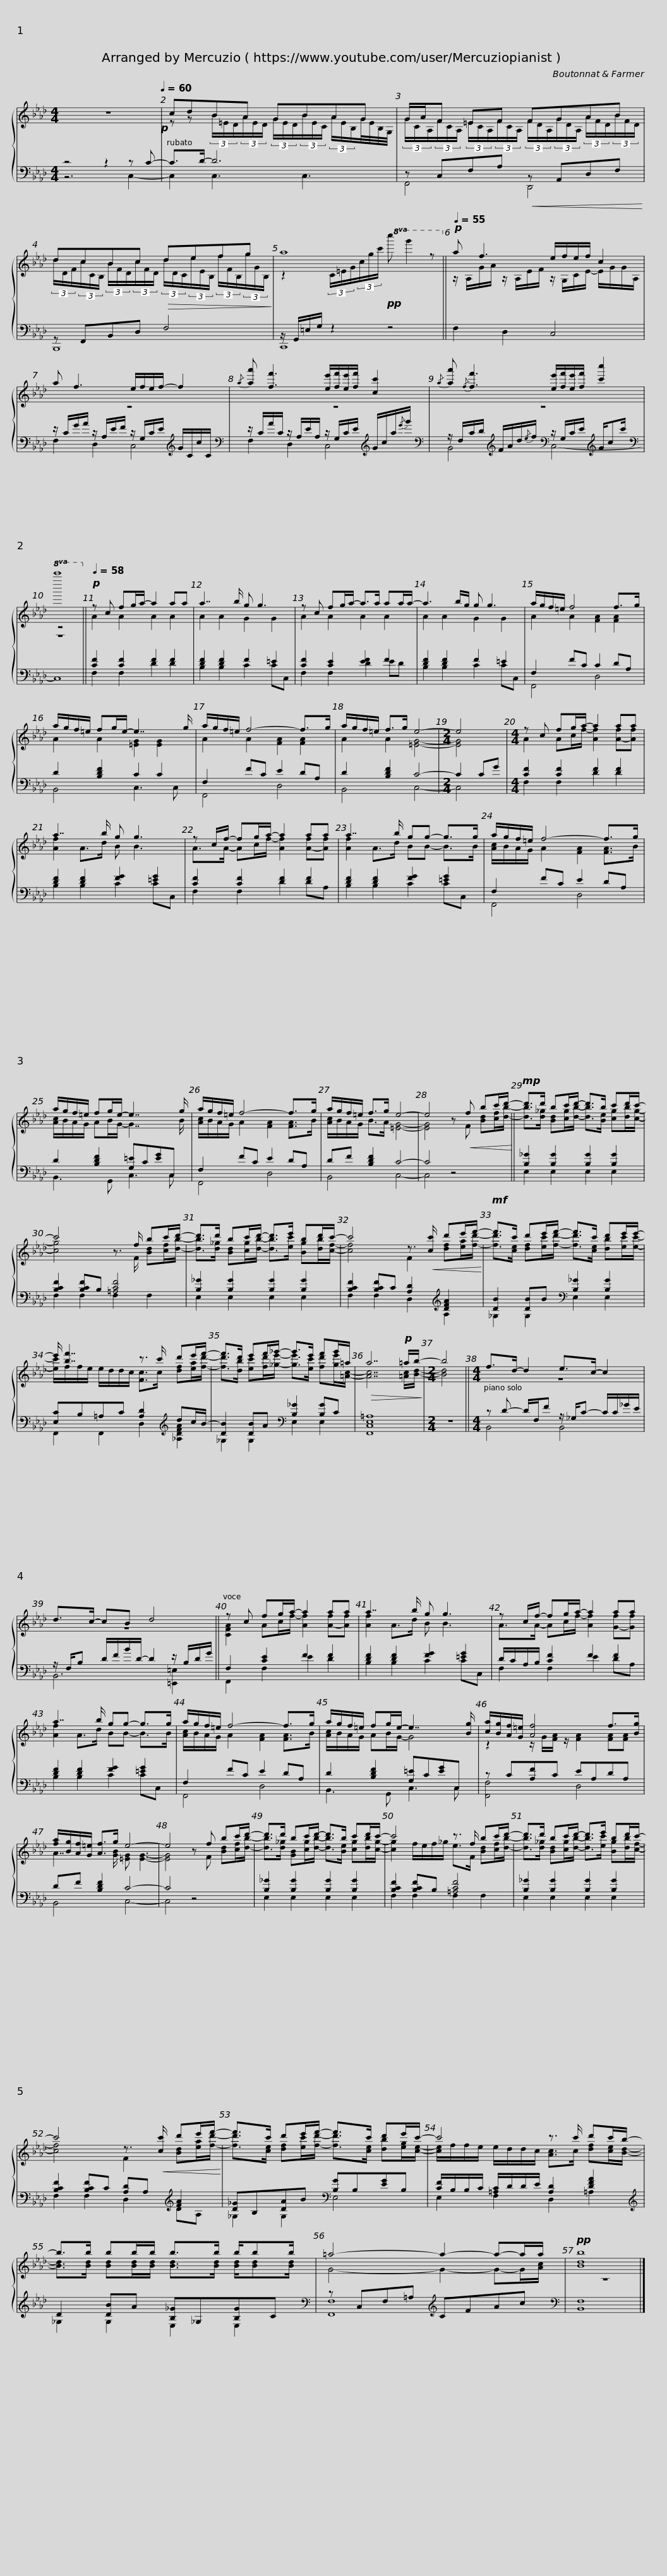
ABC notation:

X:1
%%score { ( 1 2 ) | ( 3 4 ) }
L:1/8
M:4/4
I:linebreak $
K:Ab
V:1 treble
V:2 treble
V:3 bass
V:4 bass
V:1
 z8[Q:1/4=60]!p! | cdBA GBAG |$ G/A/F =EF FGAB |$ dcBc!>(! defg!>)! | a8 ||$ %5
!p![Q:1/4=55] a f3 e/f/e/f/ c2 | a f3 e/f/e/f/- f2 |${/a} [aa'] [ff']3 [ee']/[ff']/[ee']/[ff']/ [cc']2 |{/a} [aa']{/f} [ff']3 [ee']/[ff']/[ee']/[ff']/ [c'c'']2 |!8va(! c'''8!8va)! ||$ %10
!p![Q:1/4=58] z c fg/a/- a2 aa | a7/2 b/ g g3 | z c fg/a/- a>a aa/a/- | a3 b/g/ g g3 |$ a/g/f/=e/ f4 f>g | %15
 a/g/f/=e/ fg/e/- e7/2 g/ | a/g/f/=e/ f4- f>g |$ a/g/f/=e/ f>g e4- |[M:2/4] e4 |[M:4/4] z c fg/a/- a2 aa |$ %20
 a7/2 b/ g g3 | z c/f/- fg/a/- a2 aa | a7/2 b/ gg- g>g |$ a/g/f/=e/ f4- f>g | a/g/f/=e/ fg/e/- e7/2 g/ |$ %25
 a/g/f/=e/ f4- f>g | a/g/f/=e/ f>g e4- | e4 z!<(! f bc'/d'/-!<)! ||$!mp! d'>d' bc'/d'/- d'>b c'd'/c'/- | c'4 z3/2 f/ bc'/d'/- |$ %30
 d'>d' bc'/d'/- d'>e' bd'/c'/- | c'4 z3/2!<(! [cc']/ d'e'/f'/-!<)! |$!mf! f'>c' d'e'/f'/- f'>c' d'e'/e'/- | e'/ [bf']7/2 z3/2 c'/ d'e'/f'/- |$ f'>d' e'f'/_g'/- g'>e' f'g'/=a/ | %35
!>(! a7!p! =a/b/-!>)! |[M:2/4] b4 ||$[M:4/4] f>d- d2 e>c- c2 | d>c- cB d4 ||$ z c fg/a/- a2 aa | %40
 a7/2 b/ g g3 | z c/f/- fg/a/- a2 aa |$ a7/2 b/ gg- g>g | a/g/f/=e/ f4- f>g | a/g/f/=e/ fg/e/- e7/2 [Bg]/ |$ %45
 [ca]/[Bg]/[Af]/[G=e]/ [Af]4 f>[Bg] | [fa]/[Bg]/[Af]/[G=e]/ [Af]>g e4- | e4 z f bc'/d'/- |$ d'>d' bc'/d'/- d'>b c'd'/c'/- | c'4 z3/2 f/ bc'/d'/- | %50
 d'>d' bc'/d'/- d'>e' bd'/c'/- |$ c'4 z3/2!<(! [cc']/ d'e'/f'/-!<)! | f'>c' d'e'/f'/- f'>c' d'e'/c'/- |$ c'4 z3/2 c'/ d'c'/b/- | b>b bb/b/ b>b b/bb/ | %55
 =a4- a2- a-a/a/ |$!pp! b8 |] %57
V:2
 z8 | z z (3B/=E/D/(3A/E/D/ (3G/E/D/(3B/E/C/ (3A/E/B,/G/4E/4B,/4G,/4 |$ (3G/C/A,/(3F/C/A,/ (3=E/C/A,/(3F/C/A,/ (3F/D/A,/(3G/D/A,/ (3A/F/D/(3B/F/D/ |$ (3d/D/F/(3c/C/B,/ (3B/F/D/(3c/F/D/ (3d/D/C/(3e/E/B,/ (3f/F/B,/(3g/G/B,/ | z2 (3C/=E/G/(3c/g/c'/!pp!!8va(! c'' g''2 z!8va)! ||$ %5
 z/ A,/G/A/ z/ A,/E/F/ z/ G,/C/E/- E/G/G/A,/ | z8 |$ z8 | z8 |!8va(! z8!8va)! ||$ %10
 A2 A2 A2 A2 | A2 A2 G2 G2 | A2 A2 A2 A2 | A2 A2 G2 G2 |$ A2 A2 [FA]2 [FA]2 | %15
 A2 A2 [=EG]2 [EG]2 | A2 A2 [FA]2 [FA]2 |$ A2 A2 [=EG]4- |[M:2/4] [EG]4 |[M:4/4] A2 Ac/f/- [Af]2 [A-f][Af] |$ %20
 [Af]2 A>d B B3 | A>A- Ac/f/- [Af]2 [A-f][Af] | [Af]2 A>d BB- B>B |$ [Ac]/B/A/G/ A2 [FA]2 [FA]>B | [Ac]/B/A/G/ AB/G/- G7/2 B/ |$ %25
 [Ac]/B/A/G/ A2 [FA]2 [FA]>B | [Ac]/B/A/G/ B>A [=EG]4- | [EG]4 z F [Bd][cf]/[db]/- ||$ [db]>[d_g] [Bd][cg]/[db]/- [db]>[Be] [cg][db]/[cg]/- | [cg]4 z3/2 F/ [Bd][cf]/[db]/- |$ %30
 [db]>[d_g] [Bd][cg]/[db]/- [db]>[ec'] [Bg][db]/[cf]/- | [cf]4 F2 [df][ea]/[fd']/- |$ [fd']>[ce] [df][ec']/[fd']/- [fd']>[ce] [db][ec']/[ec']/- | [ec']/f/f/e/ e/d/d/c/ [Fc]>c [df][ea]/[fd']/- |$ [fd']>[db] [ec'][fd']/[_ge']/- [ge']>[ec'] [fd'][ge']/[=Ac]/- | %35
 [Ac]7 [=Ac]/[Bd]/- |[M:2/4] [Bd]4 ||$[M:4/4] z8 | z8 ||$ [CFA]2 Ac/f/- [Af]2 [A-f][Af] | %40
 [Af]2 A>d B B3 | A>A- Ac/f/- [Af]2 [G-f][Gf] |$ [Af]2 A>d BB- B>B | [Ac]/B/A/G/ A2 [FA]2 [FA]>B | [Ac]/B/A/G/ AB/G/- G4 |$ %45
 z2 z/ G/[FA]/- z/ [FA]2 [FA][FA] | A7/2 [GB]/ [=EG] [EG]3- | [EG]4 z F [Bd][cf]/[db]/- |$ [db]>[d_g] [GB][cg]/[db]/- [db]>[Be] [cg][db]/[cg]/- | [cg]2 f/e/f/_g/ e>F [Bd][cf]/[db]/- | %50
 [db]>[d_g] [Bd][cg]/[db]/- [db]>[ec'] [Bg][db]/[cf]/- |$ [cf]4 F2 [Bd][ea]/[fd']/- | [fd']>[ce] [df][ec']/[fd']/- [fd']>[ce] [db][eg]/[ce]/- |$ [ce]/f/f/e/ e/d/d/c/ [Ac]>c [df][ce]/[Bd]/- | [Bd]>[Bd] [Bd][Bd]/[Bd]/ [Bd]>[Bd] [Bd]/[Bd][Bd]/ | %55
 G4- G2- G-G/[Ac]/ |$ [Bd]8 |] %57
V:3
 z4 z2 z C- | C>D- D6 |$ z C,F,A,!<(! z A,,D,F,!<)! |$ z F,,B,,D, F,4 | z/ G,,/=E,/G,/ z2 z4 ||$ %5
 F,2 D,2 C,4 | z/ C/G/A/ z/ A,/E/F/ z/ G,/C/E/[K:treble] G/C/c/C/ |$[K:bass] z/ C/A/C/ z/ A,/E/A,/ z/ G,/C/E/[K:treble] G/c/a/{/e'}g'/ |[K:bass] z/ F,/C/D/[K:treble] F/A/d/{/e}f/[K:bass] z/ G,/C/E/[K:treble] G/cc'/ |[K:bass] z8 ||$ %10
 [CF]2 [CF]2 F2 F2 | [DF]2 [DF]2 F2 =E2 | [CF]2 [CE]2 [EF]2 F2 | [DF]2 [DF]2 F2 =E2 |$ F,2 FC C2 DA, | %15
 D2 [B,DF]2 C2 C2 | F,2 FC E2 DA, |$ D2 [B,DF]2 C4- |[M:2/4] C2 CG |[M:4/4] [CF]2 [CF]2 F2 F2 |$ %20
 [DF]2 [DF]2 [FG]2 [=EG]2 | [CF]2 [CF]2 [DF]2 F2 | [DF]2 [DF]2 [FG]2 [=EG]2 |$ F,2 FC E2 DA, | D2 [B,DF]2 [G,=E]C[EG]C, |$ %25
 F,2 FC E2 DA, | DF [B,DF]2 C4- | C4 z4 ||$ [B,_G]2 [B,G]2 [B,G]2 [B,G]2 | [B,CF]2 [B,CF]B, [=A,CF]4 |$ %30
 [B,_G]2 [B,G]2 [B,G]2 [B,G]2 | [B,CF]2 [B,CF]C [A,D]2[K:treble] [DFA]2 |$ [DB]2 [DB]B[K:bass] [B,_G]2 [B,G]2 | [E,C]B,=A,C [A,D]2[K:treble] dc/B/- |$ [DB]2 [DB]A[K:bass] [B,_G]2 [B,G]C | %35
 [C,E,=A,]8 |[M:2/4] z4 ||$[M:4/4] z D- D/F,/F z/ _G,/C- C/C/_G/E/ | z/ F,/B, D/F/B/D/- D2 z/ B,/D/G/ ||$ F,2 [CE]2 F2 F2 | %40
 [DF]2 [DF]2 [FG]2 [=EG]2 | D/C/A,/B,/ [CF]2 F2 F2 |$ [DF]2 [DF]2 [FG]2 [=EG]2 | F,2 FC E2 DA, | D2 [B,DF]2 [G,=E]C[EG]C, |$ %45
 z C[A,F]C EA,DA, | DF [B,DF]2 C4- | C4 z4 |$ [B,_G]2 [B,G]2 [B,G]2 [B,G]2 | [B,CF]2 [B,CF]B, [=A,CF]4 | %50
 [B,_G]2 [B,G]2 [B,G]2 [B,G]2 |$ [B,CF]2 [B,CF]C [A,D]A,[K:treble] [FA]2 | [D_G]B,[DA]B[K:bass] [B,G]B,[EG]B, |$ [CF]/B,/B,/C/ [=A,C]/D/D/E/ [A,D]2 [DFA]2 |[K:treble] D2 [DB]A [B,_G]_G,[B,G]C | %55
[K:bass] z C,F,=A,[K:treble] CFAc |$[K:bass] z8 |] %57
V:4
 z6 C,2- | C,2 C,3 C,3 |$ F,,4 D,,4 |$ B,,,8 | C,,8 ||$ %5
 x8 | F,2 D,2 C,4[K:treble] |$[K:bass] F,2 D,2 C,4[K:treble] |[K:bass] B,,4[K:treble][K:bass] C,4-[K:treble] |[K:bass] C,8 ||$ %10
 F,2 F,2 D2 D2 | B,2 B,2 C2 CC, | F,2 F,2 D2 ED | B,2 B,2 C2 CC, |$ F,,4 D,4 | %15
 B,,4 C,3 C, | F,,4 D,4 |$ B,,4 C,4- |[M:2/4] C,4 |[M:4/4] F,2 F,2 D2 D2 |$ %20
 B,2 B,2 C2 CC, | F,2 F,2 D2 DA, | B,2 B,2 C2 CC, |$ F,,4 D,4 | B,,3 G,, C,3 C, |$ %25
 F,,4 D,4 | B,,4 C,4- | C,4 z4 ||$ E,2 E,2 E,2 E,2 | F,2 F,2 F,2 F,2 |$ %30
 E,2 E,2 E,2 E,2 | F,2 F,2 D,2[K:treble] A,2 |$ _G,2 G,2[K:bass] E,2 E,2 | F,,2 F,,2 D,2[K:treble] [_A,DFA]2 |$ _G,2 G,2[K:bass] E,2 E,2 | %35
 F,,8 |[M:2/4] z4 ||$[M:4/4] B,,4 B,,4 | B,,6 [=E,,=E,]2 ||$ F,,2 F,2 E2 D2 | %40
 B,2 B,2 C2 CC, | F,2 F,2 E2 DA, |$ B,2 B,2 C2 CC, | F,,4 D,4 | B,,3 G,, C,3 C, |$ %45
 [F,,F,]4 D,4 | B,,4 C,4- | C,4 z4 |$ E,2 E,2 E,2 E,2 | F,2 F,2 F,2 F,2 | %50
 E,2 E,2 E,2 E,2 |$ F,2 F,2 D,2[K:treble] DA, | _G,2 G,2[K:bass] E,4 |$ E,2 F,2 D,2 =A,2 |[K:treble] _G,2 G,2 E,2 E,2 | %55
[K:bass] [F,,F,]8[K:treble] |$[K:bass] [B,,F,]8 |] %57
